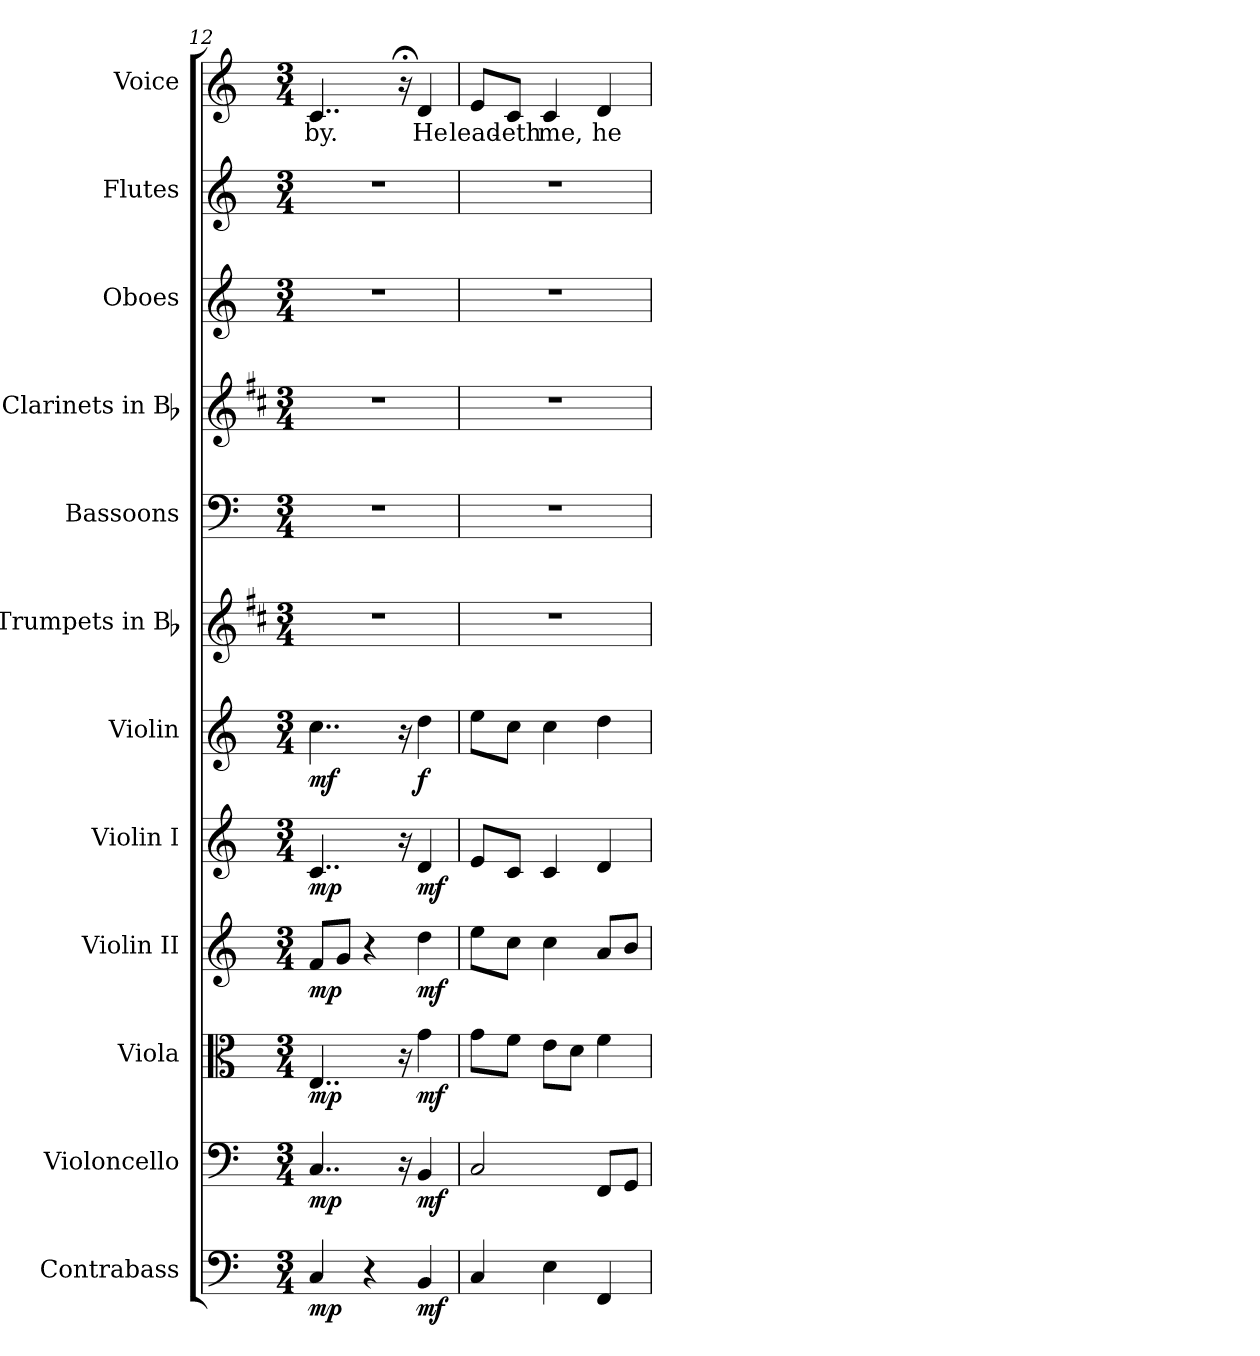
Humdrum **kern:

**kern	**dynam	**kern	**dynam	**kern	**dynam	**kern	**dynam	**kern	**dynam	**kern	**dynam	**kern	**kern	**kern	**kern	**kern	**kern	**text
*part12	*part12	*part11	*part11	*part10	*part10	*part9	*part9	*part8	*part8	*part7	*part7	*part6	*part5	*part4	*part3	*part2	*part1	*part1
*staff12	*staff12	*staff11	*staff11	*staff10	*staff10	*staff9	*staff9	*staff8	*staff8	*staff7	*staff7	*staff6	*staff5	*staff4	*staff3	*staff2	*staff1	*staff1
*I"Contrabass	*	*I"Violoncello	*	*I"Viola	*	*I"Violin II	*	*I"Violin I	*	*I"Violin	*	*I"Trumpets in Bb	*I"Bassoons	*I"Clarinets in Bb	*I"Oboes	*I"Flutes	*I"Voice	*
*I'Cb.	*	*I'Vc.	*	*I'Vla.	*	*I'Vln. II	*	*I'Vln. I	*	*I'Vln.	*	*I'Tpt.	*I'Bsn.	*I'Cl.	*I'Ob.	*I'Fl.	*I'Voice	*
*clefF4	*	*clefF4	*	*clefC3	*	*clefG2	*	*clefG2	*	*clefG2	*	*clefG2	*clefF4	*clefG2	*clefG2	*clefG2	*clefG2	*
*ITrd7c12	*	*	*	*	*	*	*	*	*	*	*	*ITrd1c2	*	*ITrd1c2	*	*	*	*
*k[]	*	*k[]	*	*k[]	*	*k[]	*	*k[]	*	*k[]	*	*k[]	*k[]	*k[]	*k[]	*k[]	*k[]	*
*C:	*	*C:	*	*C:	*	*C:	*	*C:	*	*C:	*	*C:	*C:	*C:	*C:	*C:	*C:	*
*M3/4	*	*M3/4	*	*M3/4	*	*M3/4	*	*M3/4	*	*M3/4	*	*M3/4	*M3/4	*M3/4	*M3/4	*M3/4	*M3/4	*
=12	=12	=12	=12	=12	=12	=12	=12	=12	=12	=12	=12	=12	=12	=12	=12	=12	=12	=12
!	!	!	!	!	!	!	!	!	!	!	!	!LO:N:vis=1	!LO:N:vis=1	!LO:N:vis=1	!LO:N:vis=1	!LO:N:vis=1	!	!
!	!	!	!	!	!	!	!	!	!	!	!	!	!	!	!	!	!	!LO:LY:b:color=#000000
4CCi/	mp	4..Ci/	mp	4..Ei/	mp	8fi/L	mp	4..ci/	mp	4..cci\	mf	2.r	2.r	2.r	2.r	2.r	4..ci/	by.
.	.	.	.	.	.	8gi/J	.	.	.	.	.	.	.	.	.	.	.	.
4r	.	.	.	.	.	4r	.	.	.	.	.	.	.	.	.	.	.	.
.	.	16r	.	16r	.	.	.	16r	.	16r	.	.	.	.	.	.	16r;	.
!	!	!	!	!	!	!	!	!	!	!	!	!	!	!	!	!	!	!LO:LY:b:color=#000000
4BBBi/	mf	4BBi/	mf	4gi\	mf	4ddi\	mf	4di/	mf	4ddi\	f	.	.	.	.	.	4di/	He
=13	=13	=13	=13	=13	=13	=13	=13	=13	=13	=13	=13	=13	=13	=13	=13	=13	=13	=13
!	!	!	!	!	!	!	!	!	!	!	!	!LO:N:vis=1	!LO:N:vis=1	!LO:N:vis=1	!LO:N:vis=1	!LO:N:vis=1	!	!
!	!	!	!	!	!	!	!	!	!	!	!	!	!	!	!	!	!	!LO:LY:b:color=#000000
4CCi/	.	2Ci/	.	8gi\L	.	8eei\L	.	8ei/L	.	8eei\L	.	2.r	2.r	2.r	2.r	2.r	8ei/L	lead-
!	!	!	!	!	!	!	!	!	!	!	!	!	!	!	!	!	!	!LO:LY:b:color=#000000
.	.	.	.	8fi\J	.	8cci\J	.	8ci/J	.	8cci\J	.	.	.	.	.	.	8ci/J	-eth
!	!	!	!	!	!	!	!	!	!	!	!	!	!	!	!	!	!	!LO:LY:b:color=#000000
4EEi\	.	.	.	8ei\L	.	4cci\	.	4ci/	.	4cci\	.	.	.	.	.	.	4ci/	me,
.	.	.	.	8di\J	.	.	.	.	.	.	.	.	.	.	.	.	.	.
!	!	!	!	!	!	!	!	!	!	!	!	!	!	!	!	!	!	!LO:LY:b:color=#000000
4FFFi/	.	8FFi/L	.	4fi\	.	8ai/L	.	4di/	.	4ddi\	.	.	.	.	.	.	4di/	he
.	.	8GGi/J	.	.	.	8bi/J	.	.	.	.	.	.	.	.	.	.	.	.
=	=	=	=	=	=	=	=	=	=	=	=	=	=	=	=	=	=	=
*-	*-	*-	*-	*-	*-	*-	*-	*-	*-	*-	*-	*-	*-	*-	*-	*-	*-	*-
